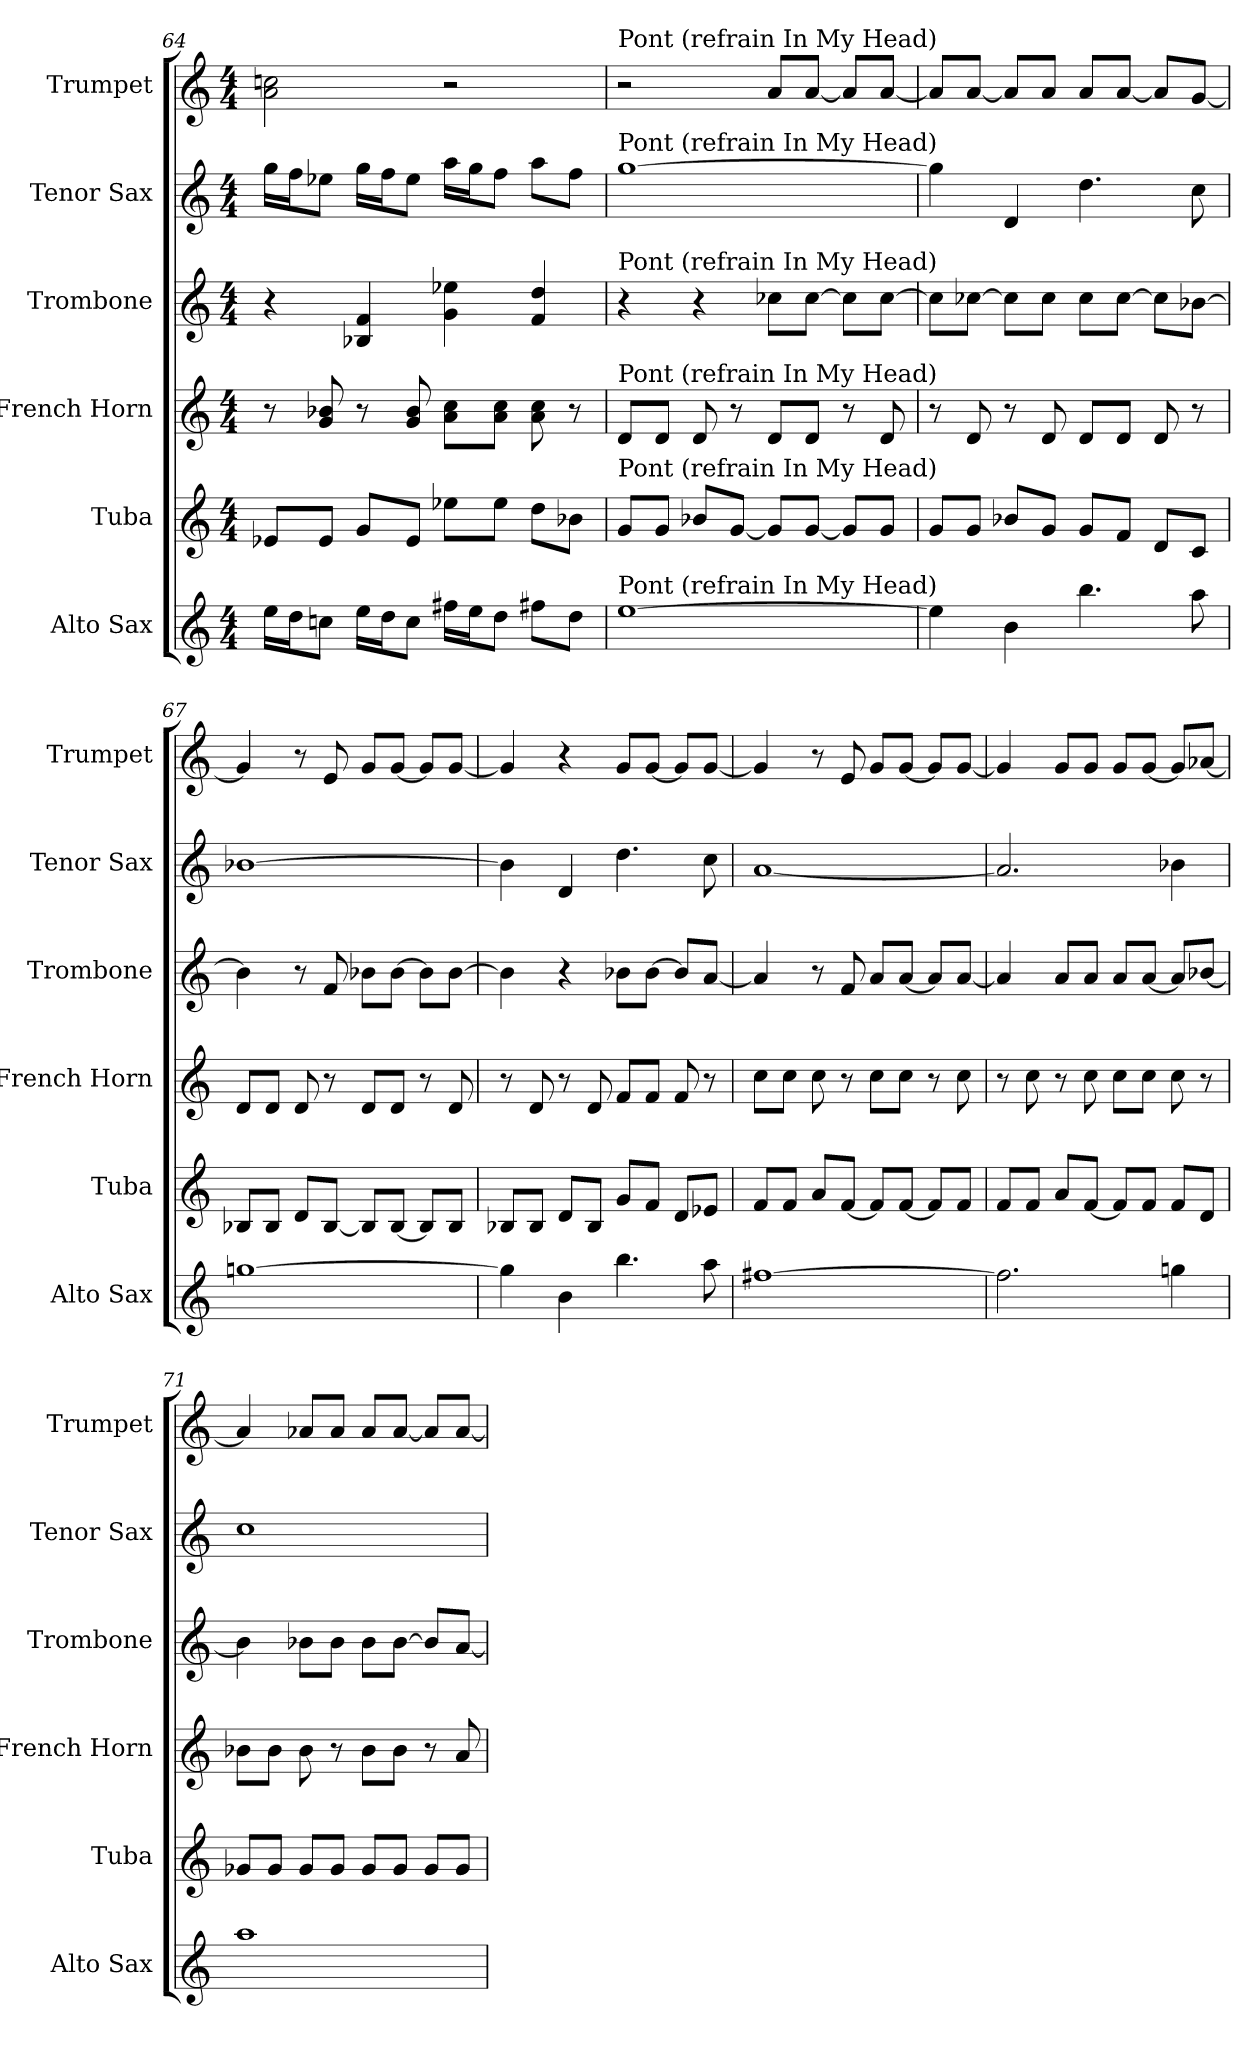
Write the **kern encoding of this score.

**kern	**kern	**kern	**kern	**kern	**kern
*part6	*part5	*part4	*part3	*part2	*part1
*staff6	*staff5	*staff4	*staff3	*staff2	*staff1
*I"Alto Sax	*I"Tuba	*I"French Horn	*I"Trombone	*I"Tenor Sax	*I"Trumpet
*I'Alto Sax	*I'Tuba	*I'French Horn	*I'Trombone	*I'Tenor Sax	*I'Trumpet
*clefG2	*clefG2	*clefG2	*clefG2	*clefG2	*clefG2
*ITrd5c9	*ITrd15c26	*ITrd8c14	*ITrd8c14	*ITrd8c14	*ITrd1c2
*M4/4	*M4/4	*M4/4	*M4/4	*M4/4	*M4/4
=64	=64	=64	=64	=64	=64
16gLL	8EE-L	8r	4r	16gLL	2g 2b-
16fJ	.	.	.	16fJ	.
8e-J	8EE-J	8G 8B-	.	8e-J	.
16gLL	8GGL	8r	4BB- 4F	16gLL	.
16fJ	.	.	.	16fJ	.
8e-J	8EE-J	8G 8B-	.	8e-J	.
16anLL	8E-L	8A 8cL	4G 4e-	16aLL	2r
16gJ	.	.	.	16gJ	.
8fJ	8E-J	8A 8cJ	.	8fJ	.
8anL	8DL	8A 8c	4F 4d	8aL	.
8fJ	8BB-J	8r	.	8fJ	.
=65	=65	=65	=65	=65	=65
!	!	!	!	!	!LO:TX:a:t=Pont (refrain In My Head)
!	!	!	!	!LO:TX:a:t=Pont (refrain In My Head)	!
!	!	!	!LO:TX:a:t=Pont (refrain In My Head)	!	!
!	!	!LO:TX:a:t=Pont (refrain In My Head)	!	!	!
!	!LO:TX:a:t=Pont (refrain In My Head)	!	!	!	!
!LO:TX:a:t=Pont (refrain In My Head)	!	!	!	!	!
[1g	8GGL	8DL	4r	[1g	2r
.	8GGJ	8DJ	.	.	.
.	8BB-L	8D	4r	.	.
.	[8GGJ	8r	.	.	.
.	8GGL]	8DL	8c-XL	.	8gL
.	[8GGJ	8DJ	[8c-J	.	[8gJ
.	8GGL]	8r	8c-L]	.	8gL]
.	8GGJ	8D	[8c-J	.	[8gJ
=66	=66	=66	=66	=66	=66
4g]	8GGL	8r	8c-L]	4g]	8gL]
.	8GGJ	8D	[8c-XJ	.	[8gJ
4d	8BB-L	8r	8c-L]	4D	8gL]
.	8GGJ	8D	8c-J	.	8gJ
4.dd	8GGL	8DL	8c-L	4.d	8gL
.	8FFJ	8DJ	[8c-J	.	[8gJ
.	8DDL	8D	8c-L]	.	8gL]
8cc	8CCJ	8r	[8B-J	8c	[8fJ
=67	=67	=67	=67	=67	=67
[1b-	8BBB-L	8DL	4B-]	[1B-	4f]
.	8BBB-J	8DJ	.	.	.
.	8DDL	8D	8r	.	8r
.	[8BBB-J	8r	8F	.	8d
.	8BBB-L]	8DL	8B-L	.	8fL
.	[8BBB-J	8DJ	[8B-J	.	[8fJ
.	8BBB-L]	8r	8B-L]	.	8fL]
.	8BBB-J	8D	[8B-J	.	[8fJ
=68	=68	=68	=68	=68	=68
4b-]	8BBB-L	8r	4B-]	4B-]	4f]
.	8BBB-J	8D	.	.	.
4d	8DDL	8r	4r	4D	4r
.	8BBB-J	8D	.	.	.
4.dd	8GGL	8FL	8B-L	4.d	8fL
.	8FFJ	8FJ	[8B-J	.	[8fJ
.	8DDL	8F	8B-L]	.	8fL]
8cc	8EE-J	8r	[8AJ	8c	[8fJ
=69	=69	=69	=69	=69	=69
[1an	8FFL	8cL	4A]	[1A	4f]
.	8FFJ	8cJ	.	.	.
.	8AAL	8c	8r	.	8r
.	[8FFJ	8r	8F	.	8d
.	8FFL]	8cL	8AL	.	8fL
.	[8FFJ	8cJ	[8AJ	.	[8fJ
.	8FFL]	8r	8AL]	.	8fL]
.	8FFJ	8c	[8AJ	.	[8fJ
=70	=70	=70	=70	=70	=70
2.a]	8FFL	8r	4A]	2.A]	4f]
.	8FFJ	8c	.	.	.
.	8AAL	8r	8AL	.	8fL
.	[8FFJ	8c	8AJ	.	8fJ
.	8FFL]	8cL	8AL	.	8fL
.	8FFJ	8cJ	[8AJ	.	[8fJ
4b-	8FFL	8c	8AL]	4B-	8fL]
.	8DDJ	8r	[8B-J	.	[8g-XJ
=71	=71	=71	=71	=71	=71
1cc	8GG-XL	8B-L	4B-]	1c	4g-]
.	8GG-J	8B-J	.	.	.
.	8GG-L	8B-	8B-L	.	8g-XL
.	8GG-J	8r	8B-J	.	8g-J
.	8GG-L	8B-L	8B-L	.	8g-L
.	8GG-J	8B-J	[8B-J	.	[8g-J
.	8GG-L	8r	8B-L]	.	8g-L]
.	8GG-J	8A	[8AJ	.	[8g-J
=	=	=	=	=	=
*-	*-	*-	*-	*-	*-
